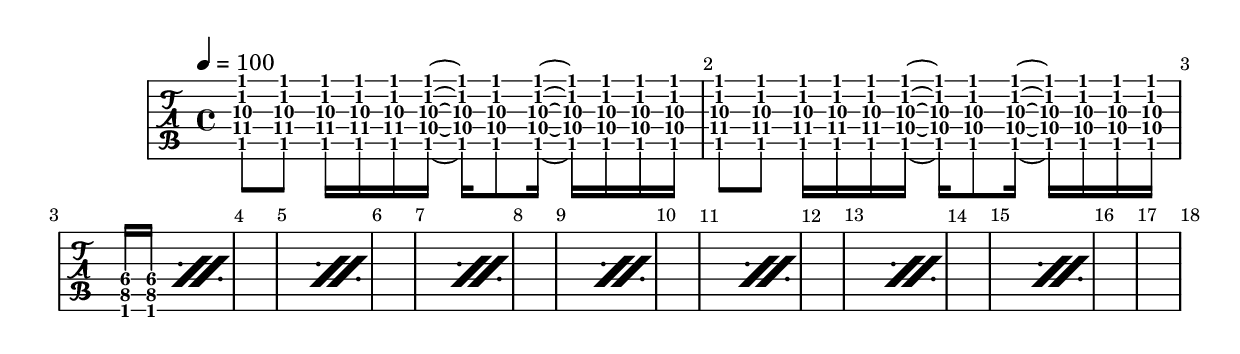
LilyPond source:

\version "2.20.0"
\include "../../../macros.ly"
song_tempo = 100

ma = {
  \absolute  {
    \override Score.SpacingSpanner.shortest-duration-space = #4.0
    <ais,\5 cis'\4 f'\3 c'\2 f'\1>8
    <ais,\5 cis'\4 f'\3 c'\2 f'\1>8

    <ais,\5 cis'\4 f'\3 c'\2 f'\1>16
    <ais,\5 cis'\4 f'\3 c'\2 f'\1>16
    <ais,\5 cis'\4 f'\3 c'\2 f'\1>16
    <ais,\5 c'\4   f'\3 c'\2 f'\1>16~

    <ais,\5 c'\4 f'\3 c'\2 f'\1>16
    <ais,\5 c'\4 f'\3 c'\2 f'\1>8
    <ais,\5 c'\4 f'\3 c'\2 f'\1>16~

    <ais,\5 c'\4 f'\3 c'\2 f'\1>16
    <ais,\5 c'\4 f'\3 c'\2 f'\1>16
    <ais,\5 c'\4 f'\3 c'\2 f'\1>16
    <ais,\5 c'\4 f'\3 c'\2 f'\1>16
  }
}

mb = {
  \absolute  {
    \override Score.SpacingSpanner.shortest-duration-space = #4.0
    <f,\6 f\5 gis\4>16
  }
}

lead = {
  \ma | \ma | \mb | \mb
}

drumbar =  \drummode {  bd4 sn4  bd4 sn4 }

drumbars = {
  \repeat unfold 8 { \drumbar | }
}


drumbarhh =  \drummode {
  sn8
  sn8
  sn8
  sn8
  sn8
  sn8
  sn8
  sn8
}

drumbarshh = {
  \repeat unfold 8 {  \drumbarhh }

}

cuatroTuning = #'(11 18 14 9)

\score {
  <<
    \new TabStaff {
      %\set TabStaff.stringTunings =  \stringTuning <e, a, d g b e'>

      \tempo 4 = \song_tempo
      \tabFullNotation
      \override Score.BarNumber.break-visibility = ##(#t #t #t)
      \repeat percent 8 {\lead}
    }

  >>

  % \layout {}
}


\score {
  \unfoldRepeats {
    <<
      \new DrumStaff
      \tempo 4 = \song_tempo
      <<
        \new DrumVoice {  \drumbarshh }
        \new DrumVoice {  \drumbars }
      >>

      \new Staff {
        \repeat unfold 8 {\lead}
        \set Staff.midiMinimumVolume = #0.9
        \set Staff.midiMaximumVolume = #0.9
        \set Staff.midiInstrument = "electric guitar (clean)"
      }
    >>
  }
  \midi {
    \tempo 4 = \song_tempo
  }
}
